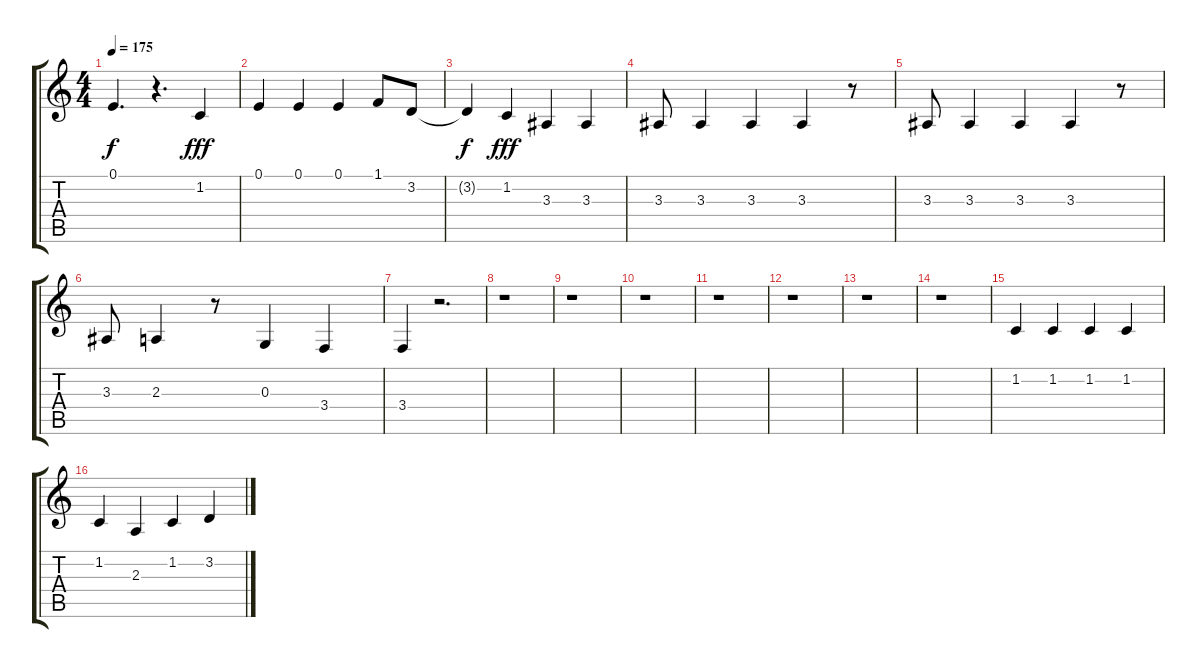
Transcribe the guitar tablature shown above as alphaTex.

\track "" {instrument lead2sawtooth}
\staff {score tabs}
\tuning (E4 B3 G3 D3 A2 E2) {hide}
\ts (4 4)
\tempo 175
\clef g2
\ks c
0.1{t}.4{d dy f} r.4{d} 1.2.4{dy fff} |
0.1.4 0.1.4 0.1.4 1.1.8 3.2.8 |
3.2{t}.4{dy f} 1.2.4{dy fff} 3.3.4 3.3.4 |
3.3.8 3.3.4 3.3.4 3.3.4 r.8 |
3.3.8 3.3.4 3.3.4 3.3.4 r.8 |
3.3.8 2.3.4 r.8 0.3.4 3.4.4 |
3.4.4 r.2{d} |
r.1 |
r.1 |
r.1 |
r.1 |
r.1 |
r.1 |
r.1 |
1.2.4 1.2.4 1.2.4 1.2.4 |
1.2.4 2.3.4 1.2.4 3.2.4
